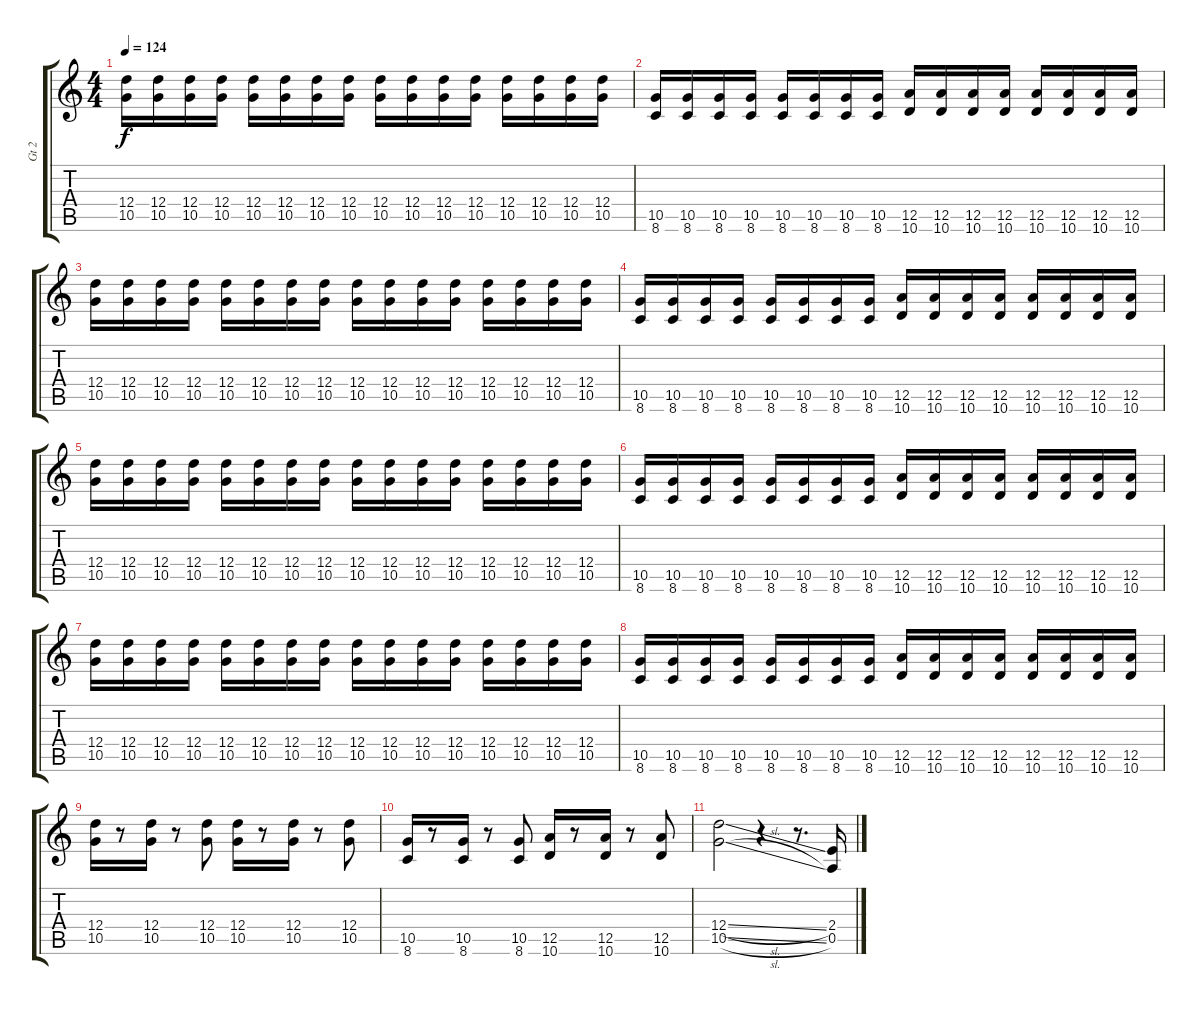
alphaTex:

\track ("Gt 2" "Gt 2") {instrument electricguitarclean}
\staff {score tabs}
\tuning (E4 B3 G3 D3 A2 E2) {hide}
\ts (4 4)
\tempo 124
\clef g2
\ks c
(12.4 10.5).16{dy f volume 10 instrument overdrivenguitar} (12.4 10.5).16 (12.4 10.5).16 (12.4 10.5).16 (12.4 10.5).16 (12.4 10.5).16 (12.4 10.5).16 (12.4 10.5).16 (12.4 10.5).16 (12.4 10.5).16 (12.4 10.5).16 (12.4 10.5).16 (12.4 10.5).16 (12.4 10.5).16 (12.4 10.5).16 (12.4 10.5).16 |
(10.5 8.6).16 (10.5 8.6).16 (10.5 8.6).16 (10.5 8.6).16 (10.5 8.6).16 (10.5 8.6).16 (10.5 8.6).16 (10.5 8.6).16 (12.5 10.6).16 (12.5 10.6).16 (12.5 10.6).16 (12.5 10.6).16 (12.5 10.6).16 (12.5 10.6).16 (12.5 10.6).16 (12.5 10.6).16 |
(12.4 10.5).16 (12.4 10.5).16 (12.4 10.5).16 (12.4 10.5).16 (12.4 10.5).16 (12.4 10.5).16 (12.4 10.5).16 (12.4 10.5).16 (12.4 10.5).16 (12.4 10.5).16 (12.4 10.5).16 (12.4 10.5).16 (12.4 10.5).16 (12.4 10.5).16 (12.4 10.5).16 (12.4 10.5).16 |
(10.5 8.6).16 (10.5 8.6).16 (10.5 8.6).16 (10.5 8.6).16 (10.5 8.6).16 (10.5 8.6).16 (10.5 8.6).16 (10.5 8.6).16 (12.5 10.6).16 (12.5 10.6).16 (12.5 10.6).16 (12.5 10.6).16 (12.5 10.6).16 (12.5 10.6).16 (12.5 10.6).16 (12.5 10.6).16 |
(12.4 10.5).16 (12.4 10.5).16 (12.4 10.5).16 (12.4 10.5).16 (12.4 10.5).16 (12.4 10.5).16 (12.4 10.5).16 (12.4 10.5).16 (12.4 10.5).16 (12.4 10.5).16 (12.4 10.5).16 (12.4 10.5).16 (12.4 10.5).16 (12.4 10.5).16 (12.4 10.5).16 (12.4 10.5).16 |
(10.5 8.6).16 (10.5 8.6).16 (10.5 8.6).16 (10.5 8.6).16 (10.5 8.6).16 (10.5 8.6).16 (10.5 8.6).16 (10.5 8.6).16 (12.5 10.6).16 (12.5 10.6).16 (12.5 10.6).16 (12.5 10.6).16 (12.5 10.6).16 (12.5 10.6).16 (12.5 10.6).16 (12.5 10.6).16 |
(12.4 10.5).16 (12.4 10.5).16 (12.4 10.5).16 (12.4 10.5).16 (12.4 10.5).16 (12.4 10.5).16 (12.4 10.5).16 (12.4 10.5).16 (12.4 10.5).16 (12.4 10.5).16 (12.4 10.5).16 (12.4 10.5).16 (12.4 10.5).16 (12.4 10.5).16 (12.4 10.5).16 (12.4 10.5).16 |
(10.5 8.6).16 (10.5 8.6).16 (10.5 8.6).16 (10.5 8.6).16 (10.5 8.6).16 (10.5 8.6).16 (10.5 8.6).16 (10.5 8.6).16 (12.5 10.6).16 (12.5 10.6).16 (12.5 10.6).16 (12.5 10.6).16 (12.5 10.6).16 (12.5 10.6).16 (12.5 10.6).16 (12.5 10.6).16 |
(12.4 10.5).16 r.8 (12.4 10.5).16 r.8 (12.4 10.5).8 (12.4 10.5).16 r.8 (12.4 10.5).16 r.8 (12.4 10.5).8 |
(10.5 8.6).16 r.8 (10.5 8.6).16 r.8 (10.5 8.6).8 (12.5 10.6).16 r.8 (12.5 10.6).16 r.8 (12.5 10.6).8 |
(12.4{sl} 10.5{sl}).2 r.4 r.8{d} (2.4 0.5).16
